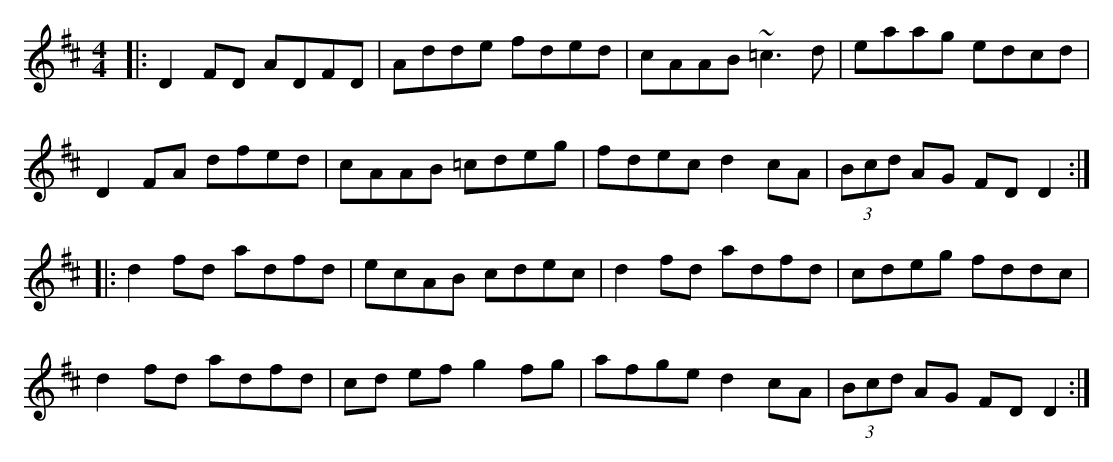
X:1
M:4/4
K:D
|:D2 FD ADFD|Adde fded|cAAB ~=c3d|eaag edcd|
D2 FA dfed|cAAB =cdeg|fdec d2cA|(3Bcd AG FDD2:|
|:d2fd adfd|ecAB cdec|d2fd adfd|cdeg fddc|
d2fd adfd|cd ef g2fg|afge d2cA|(3Bcd AG FDD2:|
